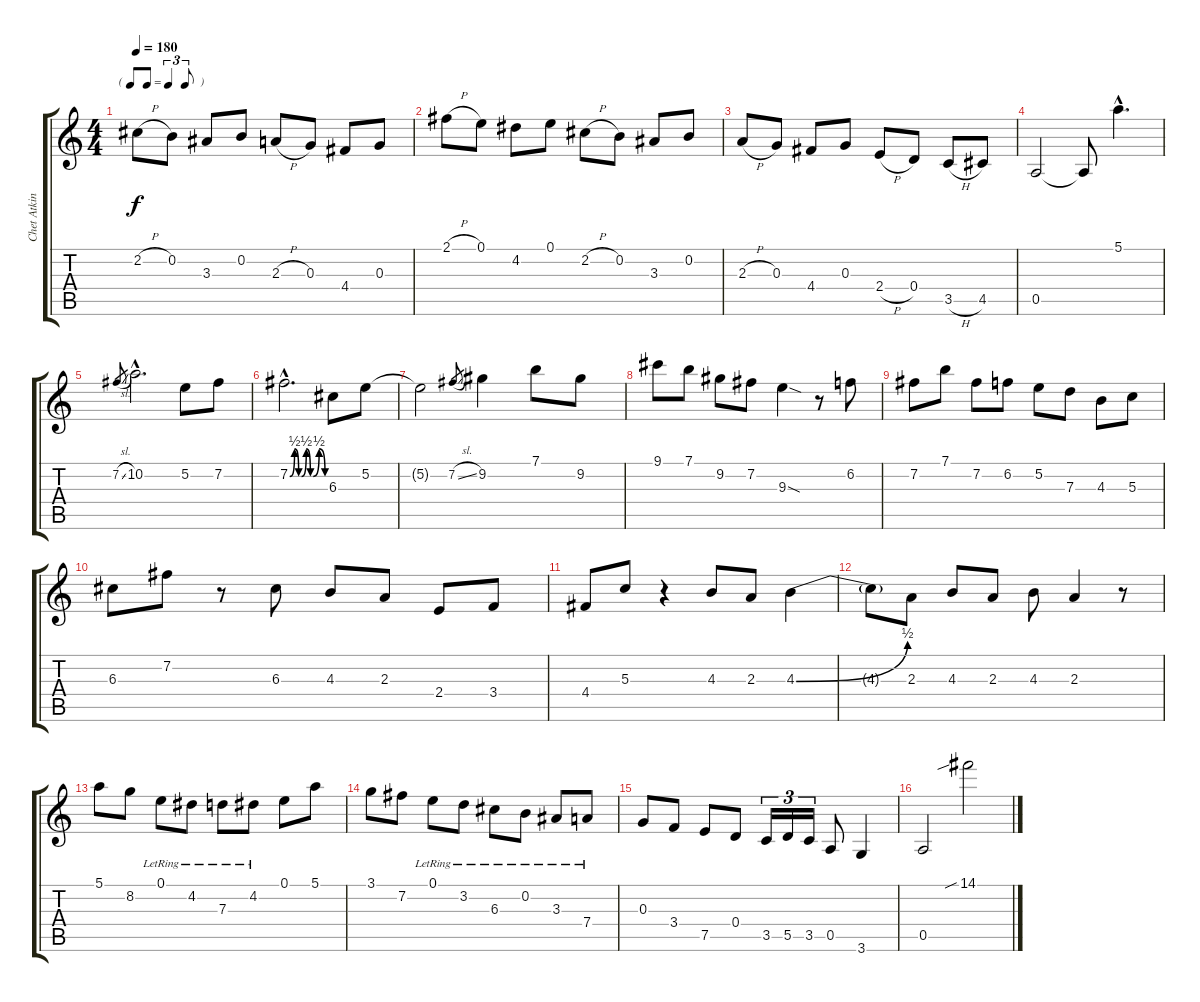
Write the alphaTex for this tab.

\track ("Chet Atkins" "Chet Atkin") {instrument electricguitarjazz}
\staff {score tabs}
\tuning (E4 B3 G3 D3 A2 E2) {hide}
\ts (4 4)
\tf triplet8th
\tempo 180
\clef g2
\ks c
2.2{h}.8{dy f} 0.2.8 3.3.8 0.2.8 2.3{h}.8 0.3.8 4.4.8 0.3.8 |
2.1{h}.8 0.1.8 4.2.8 0.1.8 2.2{h}.8 0.2.8 3.3.8 0.2.8 |
2.3{h}.8 0.3.8 4.4.8 0.3.8 2.4{h}.8 0.4.8 3.5{h}.8 4.5.8 |
0.5.2 0.5{t}.8 5.1{hac}.4{d} |
7.2{sl}.8{gr} 10.2{hac}.2{d} 5.2.8 7.2.8 |
7.2{be (custom 0 0 8 2 15 0 20 0 28 2 35 0 40 0 50 2 60 0) hac}.2{d} 6.3.8 5.2.8 |
5.2{t}.2 7.2{sl}.8{gr} 9.2.4 7.1.8 9.2.8 |
9.1.8 7.1.8 9.2.8 7.2.8 9.3{sod}.4 r.8 6.2.8 |
7.2.8 7.1.8 7.2.8 6.2.8 5.2.8 7.3.8 4.3.8 5.3.8 |
6.3.8 7.2.8 r.8 6.3.8 4.3.8 2.3.8 2.4.8 3.4.8 |
4.4.8 5.3.8 r.4 4.3.8 2.3.8 4.3{be (bend 0 0 60 2)}.4 |
4.3{t}.8 2.3.8 4.3.8 2.3.8 4.3.8 2.3.4 r.8 |
5.1.8 8.2.8 0.1{lr}.8 4.2{lr}.8 7.3{lr}.8 4.2{lr}.8 0.1.8 5.1.8 |
3.1.8 7.2.8 0.1{lr}.8 3.2{lr}.8 6.3{lr}.8 0.2{lr}.8 3.3{lr}.8 7.4{lr}.8 |
0.3.8 3.4.8 7.5.8 0.4.8 3.5.16{tu (3 2)} 5.5.16{tu (3 2)} 3.5.16{tu (3 2)} 0.5.8 3.6.4 |
0.5.2 14.1{sib}.2
